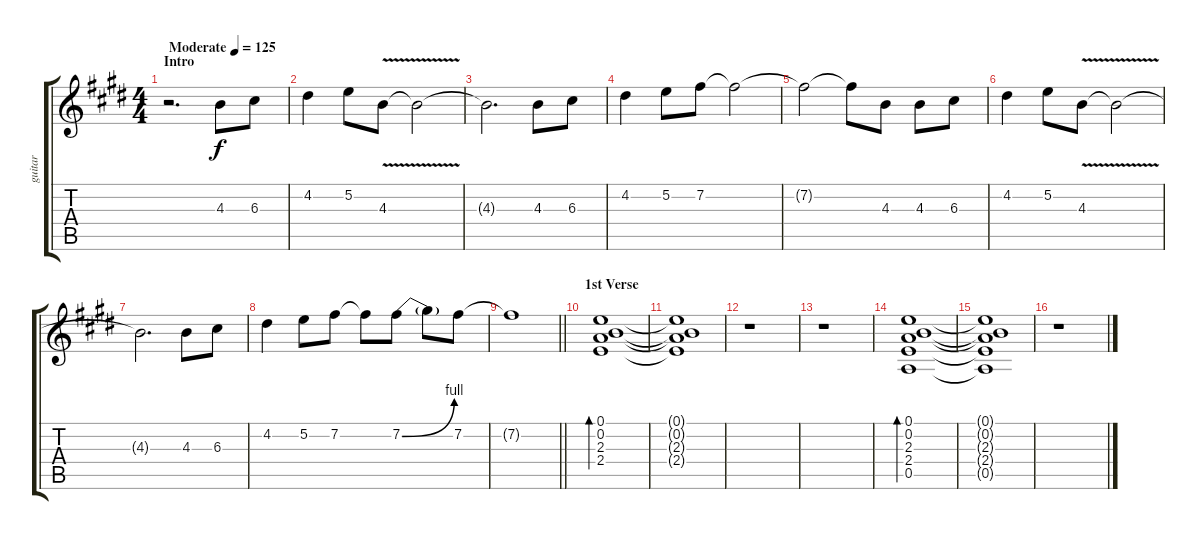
\track ("guitar" "guitar") {instrument distortionguitar}
\staff {score tabs}
\tuning (E4 B3 G3 D3 A2 E2) {hide}
\ts (4 4)
\section ("" "Intro")
\tempo (125 "Moderate")
\clef g2
\ks e
r.2{d dy f instrument distortionguitar} 4.3.8 6.3.8 |
4.2.4 5.2.8 4.3{v}.8 4.3{t}.2 |
4.3{t}.2{d} 4.3.8 6.3.8 |
4.2.4 5.2.8 7.2.8 7.2{t}.2 |
7.2{t}.2 7.2{t}.8 4.3.8 4.3.8 6.3.8 |
4.2.4 5.2.8 4.3{v}.8 4.3{t}.2 |
4.3{t}.2{d} 4.3.8 6.3.8 |
4.2.4 5.2.8 7.2.8 7.2{t}.8 7.2{be (bend 0 0 60 4)}.8 7.2{t}.8 7.2.8 |
\barLineRight lightlight
7.2{t}.1 |
\section ("" "1st Verse")
(0.1 0.2 2.3 2.4).1{bd 240 instrument electricguitarclean} |
(0.1{t} 0.2{t} 2.3{t} 2.4{t}).1 |
r.1 |
r.1 |
(0.1 0.2 2.3 2.4 0.5).1{bd 240} |
(0.1{t} 0.2{t} 2.3{t} 2.4{t} 0.5{t}).1 |
r.1
